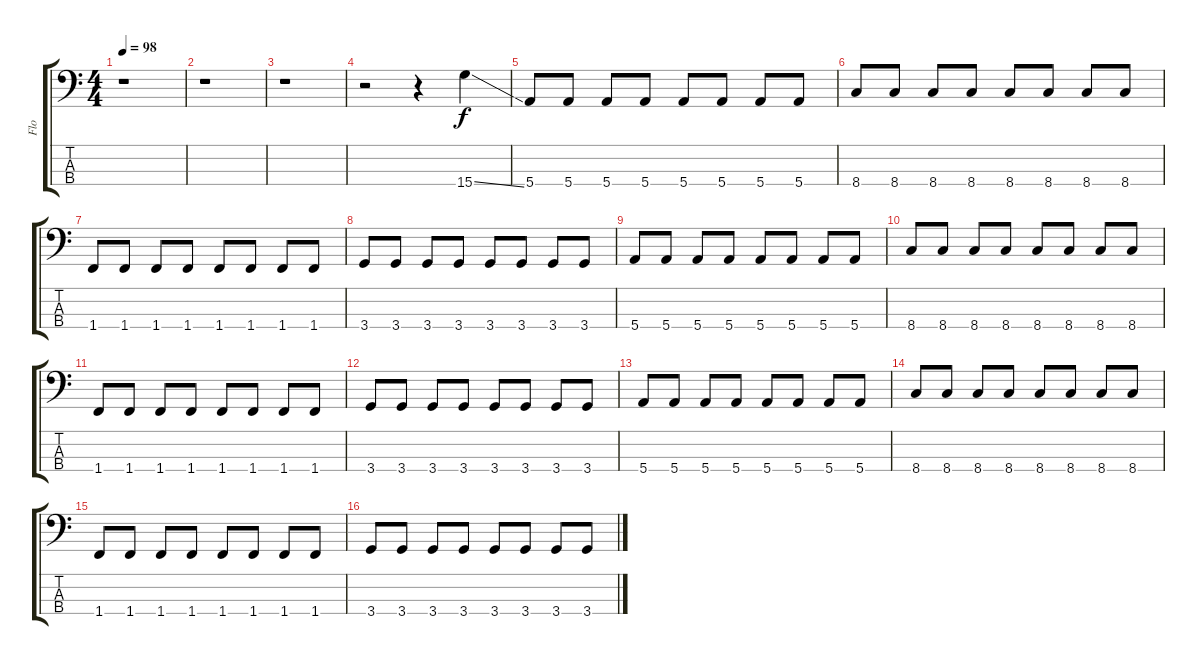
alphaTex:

\track ("Flo" "Flo") {instrument electricbassfinger}
\staff {score tabs}
\tuning (G2 D2 A1 E1) {hide}
\ts (4 4)
\tempo 98
\clef f4
\ks c
r.1{dy f instrument electricbassfinger} |
r.1 |
r.1 |
r.2 r.4 15.4{ss}.4 |
5.4.8 5.4.8 5.4.8 5.4.8 5.4.8 5.4.8 5.4.8 5.4.8 |
8.4.8 8.4.8 8.4.8 8.4.8 8.4.8 8.4.8 8.4.8 8.4.8 |
1.4.8 1.4.8 1.4.8 1.4.8 1.4.8 1.4.8 1.4.8 1.4.8 |
3.4.8 3.4.8 3.4.8 3.4.8 3.4.8 3.4.8 3.4.8 3.4.8 |
5.4.8 5.4.8 5.4.8 5.4.8 5.4.8 5.4.8 5.4.8 5.4.8 |
8.4.8 8.4.8 8.4.8 8.4.8 8.4.8 8.4.8 8.4.8 8.4.8 |
1.4.8 1.4.8 1.4.8 1.4.8 1.4.8 1.4.8 1.4.8 1.4.8 |
3.4.8 3.4.8 3.4.8 3.4.8 3.4.8 3.4.8 3.4.8 3.4.8 |
5.4.8 5.4.8 5.4.8 5.4.8 5.4.8 5.4.8 5.4.8 5.4.8 |
8.4.8 8.4.8 8.4.8 8.4.8 8.4.8 8.4.8 8.4.8 8.4.8 |
1.4.8 1.4.8 1.4.8 1.4.8 1.4.8 1.4.8 1.4.8 1.4.8 |
3.4.8 3.4.8 3.4.8 3.4.8 3.4.8 3.4.8 3.4.8 3.4.8
